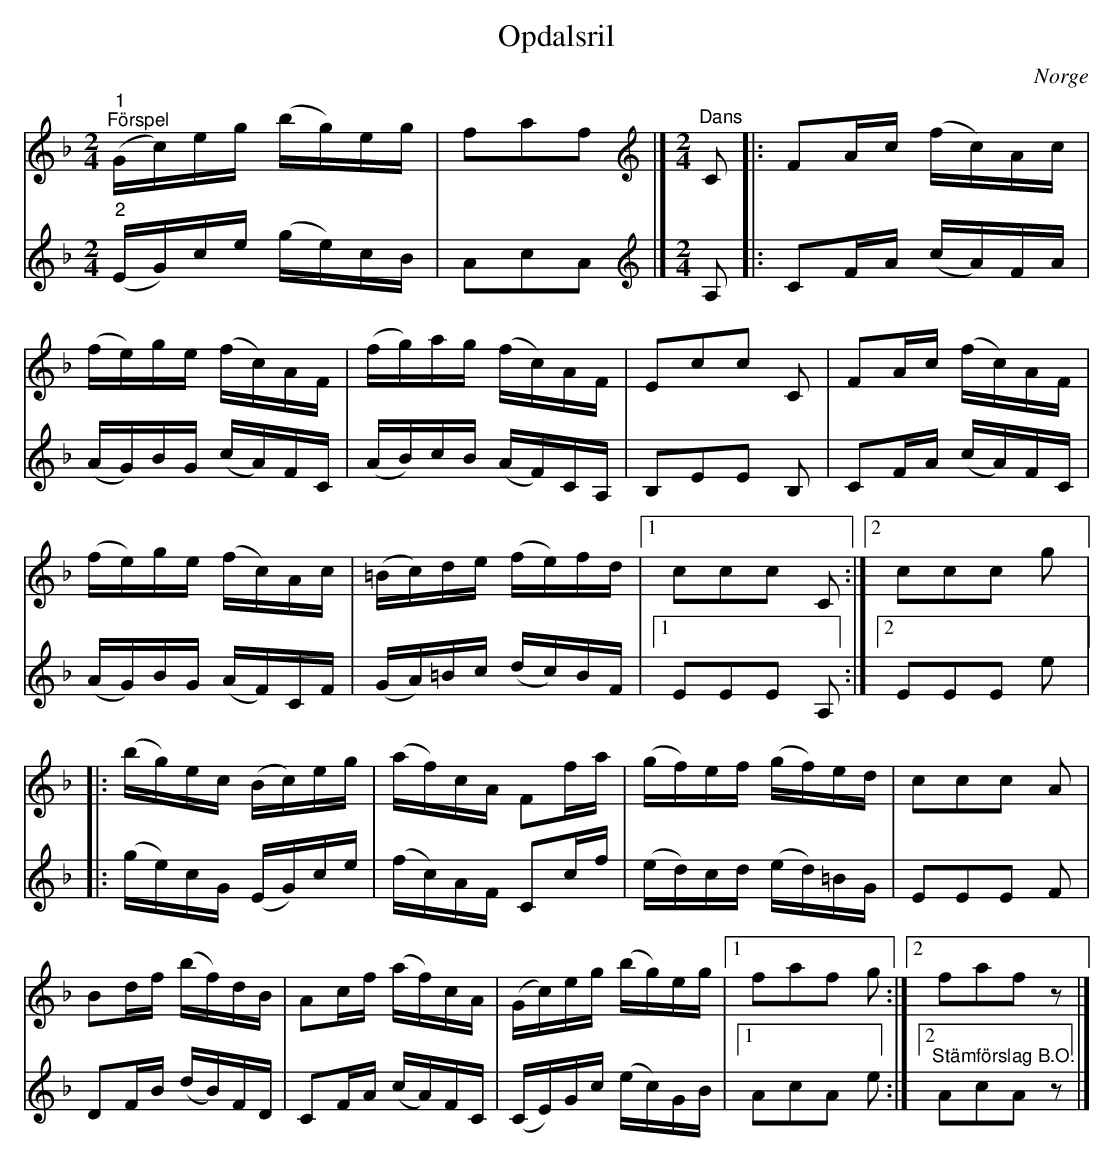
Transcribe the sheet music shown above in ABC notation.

X:1
T:Opdalsril
O:Norge
L:1/16
M:2/4
K:F
V:1
"^1""^Förspel" (Gc)eg (bg)eg | f2a2f2 |][K:F][M:2/4][K:treble]"^Dans" C2 |: F2Ac (fc)Ac |
(fe)ge (fc)AF | (fg)ag (fc)AF | E2c2c2 C2 | F2Ac (fc)AF |
(fe)ge (fc)Ac | (=Bc)de (fe)fd |1 c2c2c2 C2 :|2 c2c2c2 g2 |:
(bg)ec (Bc)eg | (af)cA F2fa | (gf)ef (gf)ed | c2c2c2 A2 |
B2df (bf)dB | A2cf (af)cA | (Gc)eg (bg)eg |1 f2a2f2 g2 :|2 f2a2f2 z2 |]
V:2
"^2" (EG)ce (ge)cB | A2c2A2 |][K:F][M:2/4][K:treble] A,2 |: C2FA (cA)FA | (AG)BG (cA)FC |
(AB)cB (AF)CA, | B,2E2E2 B,2 | C2FA (cA)FC | (AG)BG (AF)CF | (GA)=Bc (dc)BF |1 E2E2E2 A,2 :|2 E2E2E2 e2 |:
(ge)cG (EG)ce | (fc)AF C2cf | (ed)cd (ed)=BG | E2E2E2 F2 | D2FB (dB)FD |
C2FA (cA)FC | (CE)Gc (ec)GB |1 A2c2A2 e2 :|2"^Stämförslag B.O." A2c2A2 z2 |]
